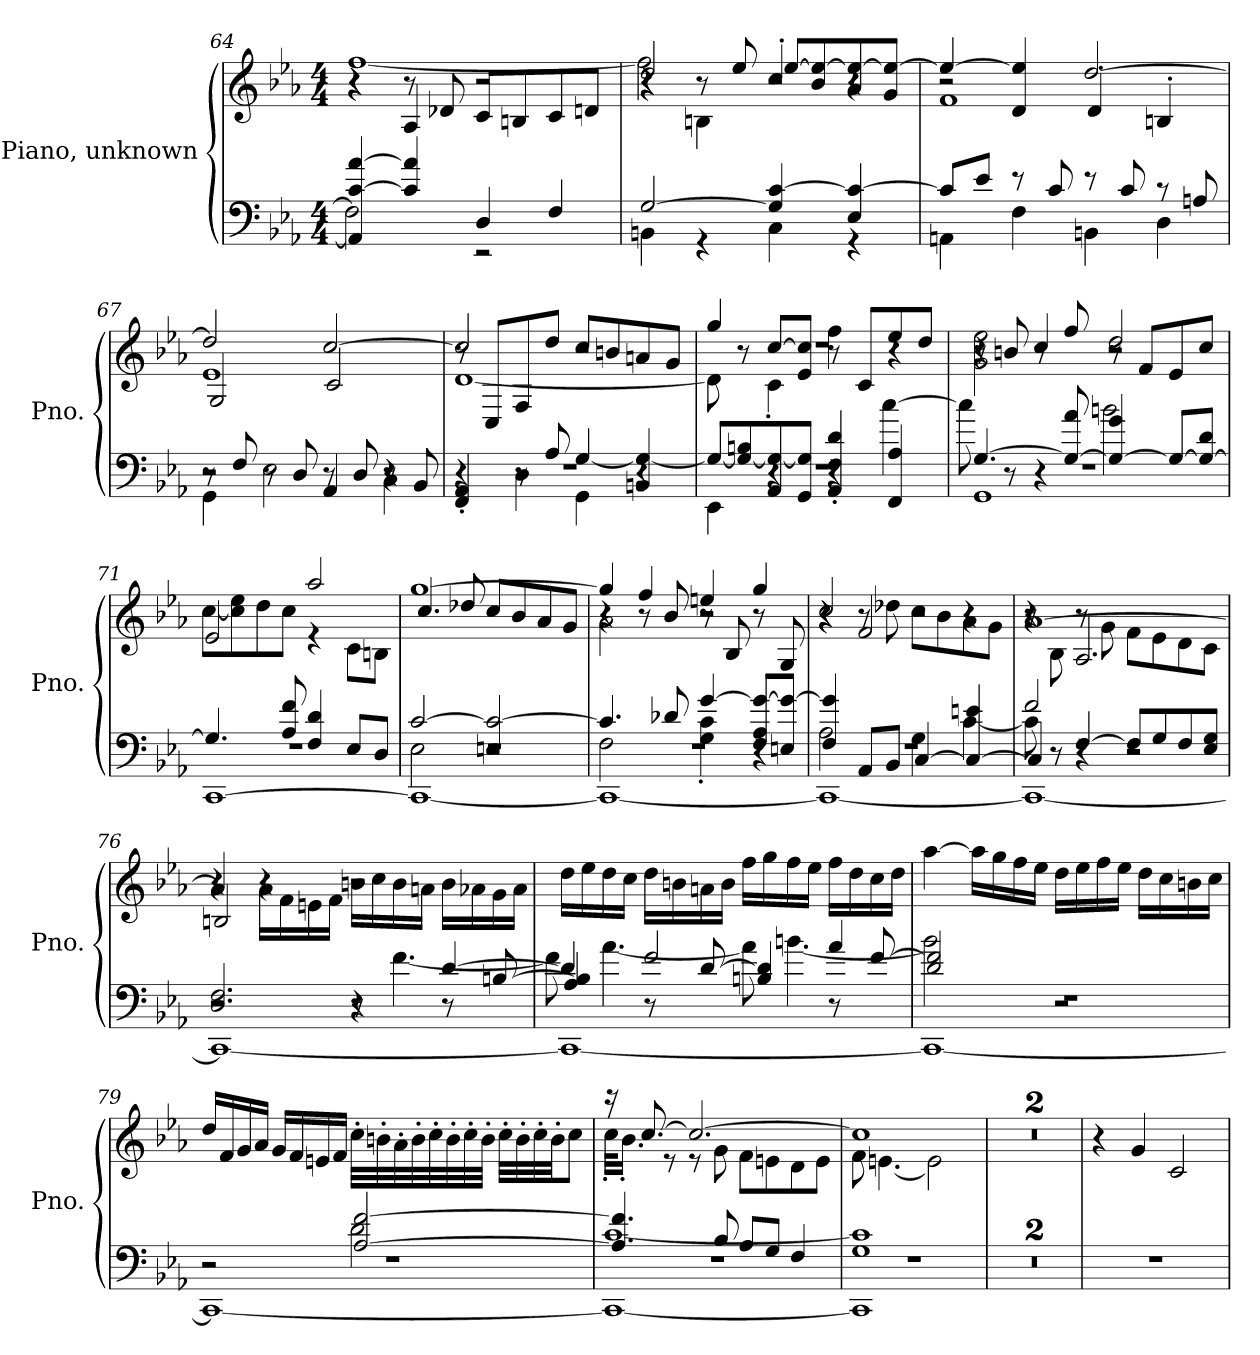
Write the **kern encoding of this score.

**kern	**kern
*part1	*part1
*staff2	*staff1
*I"Piano, unknown	*
*I'Pno.	*
*clefF4	*clefG2
*k[b-e-a-]	*k[b-e-a-]
*M4/4	*M4/4
=64	=64
*^	*^
*	*	*	*^
4AA-/] [4c/ [4a-/	2F\]	4r	[1ff	4r
4c/] 4a-/]	.	4A-/	.	8r
.	.	.	.	8d-X/
4D/	2r	2r	.	8c/L
.	.	.	.	8Bn/
4F/	.	.	.	8c/
.	.	.	.	8dn/J
!!LO:LB:g=z
=65	=65	=65	=65	=65
*	*	*	*	*^
[2G/	4BBn\	2dd/	2ff\]	4r	4r
.	4r	.	.	8r	4Bn\
.	.	.	.	8ee-/	.
4G/] [4c/	4C\	4cc'/	2r	[8ee-/L	2r
.	.	.	.	8b-/ 8ee-/_	.
4E-/ 4c/_	4r	4r	.	8a-/ 8ee-/_	.
.	.	.	.	8g/ 8ee-/_J	.
*	*	*	*	*v	*v
=66	=66	=66	=66	=66
8c/L]	4AAn\	2r	1f	4ee-/_
8e-/J	.	.	.	.
8r	4F\	.	.	4d/ 4ee-/]
8c/	.	.	.	.
8r	4BBn\	[2dd/	.	4d'/
8c/	.	.	.	.
8r	4D\	.	.	4Bn'/
8An/	.	.	.	.
=67	=67	=67	=67	=67
*	*^	*	*	*
8r	4GG\	2r	2dd/]	1e-	2G/
8F/	.	.	.	.	.
8r	2E-\	.	.	.	.
8D/	.	.	.	.	.
8r	.	4AA-/	[2cc/	.	2c/
8D/	.	.	.	.	.
8r	4C\	4r	.	.	.
8BB-/	.	.	.	.	.
!!LO:LB:g=z	!!	!!
=68	=68	=68	=68	=68	=68
1r	4FF/' 4AA-/'	4r	2cc/]	[1d	8r
.	.	.	.	.	8C/L
.	8r	4D\	.	.	8F/
.	8A-/	.	.	.	8dd/J
.	[4G/	4GG\	2r	.	8cc/L
.	.	.	.	.	8bn/
.	4BBn/ 4G/_	4r	.	.	8an/
.	.	.	.	.	8g/J
=69	=69	=69	=69	=69	=69
1r	8G/L_	4EE-\	1r	8d\]	4gg/
.	8G/_ 8Bn/	.	.	8r	.
.	8AA-/ 8G/_	4r	.	4c'\	[8cc/L
.	8GG/ 8G/]J	.	.	.	8e-/ 8cc/]J
.	4AA-/' 4F/' 4d/'	4r	.	4ff\	8r
.	.	.	.	.	8c/L
.	4FF/ 4A-/	[4cc\	.	4r	8ee-/
.	.	.	.	.	8dd/J
=70	=70	=70	=70	=70	=70
*	*	*^	*	*	*
1r	1GG	[4.G/	8cc\]	4r	2g\ 2ee-\	8r
.	.	.	8r	.	.	8bn/
.	.	.	4r	4cc/	.	8r
.	.	8G/_ 8a-/	.	.	.	8ff/
.	.	4G/_ 4g/	2bn\	2dd/	2r	8r
.	.	.	.	.	.	8f/L
.	.	8G/L_	.	.	.	8e-/
.	.	8G/_ 8d/J	.	.	.	8cc/J
*	*	*v	*v	*	*	*
*	*	*	*	*v	*v
!!LO:LB:g=z
=71	=71	=71	=71	=71
1r	4.G/]	[1CC	2e-/	[8cc\L
.	.	.	.	8cc\] 8ee-\
.	.	.	.	8dd\
.	8A-/ 8f/	.	.	8cc\J
.	4F/ 4d/	.	2aa-/	4r
.	8E-/L	.	.	8c\L
.	8D/J	.	.	8Bn\J
=72	=72	=72	=72	=72
*	*	*^	*	*
1r	2E-\	[2c/	1CC_	[1gg	4.cc/
.	.	.	.	.	8dd-X/
.	2r	2En/ 2c/_	.	.	8cc/L
.	.	.	.	.	8b-/
.	.	.	.	.	8a-/
.	.	.	.	.	8g/J
=73	=73	=73	=73	=73	=73
*	*	*	*	*	*^
1r	2F\	4.c/]	1CC_	4gg/]	2a-\	4r
.	.	.	.	4ff/	.	8r
.	.	8d-X/	.	.	.	8b-/
.	4G\' 4c\'	[4g/	.	4een/	2r	8r
.	.	.	.	.	.	8B-/
.	4r	8F/ 8A-/ 8g/_L	.	4gg/	.	8r
.	.	8En/ 8g/_J	.	.	.	8G/
=74	=74	=74	=74	=74	=74	=74
1r	2A-\	4F/ 4g/]	1CC_	2cc/	4r	4r
.	.	8AA-/L	.	.	8r	2f/
.	.	8BB-/J	.	.	8dd-X\	.
.	4G\	[4C/	.	2r	8cc\L	.
.	.	.	.	.	8b-\	.
.	[4c\	4C/_ 4en/	.	.	8a-\	4r
.	.	.	.	.	8g\J	.
!!LO:PB:g=z	!!	!!
=75	=75	=75	=75	=75	=75	=75
2f/	8c\]	4C/]	1CC_	[1a-	8r	4r
.	8r	.	.	.	8B-\	.
.	4r	[4F/	.	.	8r	2.A-/
.	.	.	.	.	8g\	.
2r	2r	8F/L]	.	.	8f\L	.
.	.	8G/	.	.	8e-\	.
.	.	8F/	.	.	8d\	.
.	.	8E-/ 8G/J	.	.	8c\J	.
=76	=76	=76	=76	=76	=76	=76
2r	2r	2.D/ 2.F/	1CC_	4a-/]	4r	2Bn/
.	.	.	.	4r	16a-\LL	.
.	.	.	.	.	16f\	.
.	.	.	.	.	16en\	.
.	.	.	.	.	16f\JJ	.
4r	8r	.	.	2r	16bn\LL	2r
.	.	.	.	.	16cc\	.
.	[4.f\	.	.	.	16b\	.
.	.	.	.	.	16an\JJ	.
[4d/	.	8r	.	.	16b\LL	.
.	.	.	.	.	16a-X\	.
.	.	[8Bn/	.	.	16g\	.
.	.	.	.	.	16a-\JJ	.
*	*	*	*	*v	*v	*v
!!LO:LB:g=z
=77	=77	=77	=77	=77
4d/]	8f\]	4A-/ 4B/]	1CC_	16dd\LL
.	.	.	.	16ee-\
.	[4.a-\	.	.	16dd\
.	.	.	.	16cc\JJ
2f/	.	8r	.	16dd\LL
.	.	.	.	16bn\
.	.	[8d/	.	16an\
.	.	.	.	16b\JJ
.	8a-\]	4Bn/ 4d/]	.	16ff\LL
.	.	.	.	16gg\
.	[4.bn\	.	.	16ff\
.	.	.	.	16ee-\JJ
4a-/	.	8r	.	16ff\LL
.	.	.	.	16dd\
.	.	[8f/	.	16cc\
.	.	.	.	16dd\JJ
=78	=78	=78	=78	=78
1r	2b\]	2d/ 2f/]	1CC_	[4aa-\
.	.	.	.	16aa-\LL]
.	.	.	.	16gg\
.	.	.	.	16ff\
.	.	.	.	16ee-\JJ
.	2r	2r	.	16dd\LL
.	.	.	.	16ee-\
.	.	.	.	16ff\
.	.	.	.	16ee-\JJ
.	.	.	.	16dd\LL
.	.	.	.	16cc\
.	.	.	.	16bn\
.	.	.	.	16cc\JJ
!!LO:LB:g=z
=79	=79	=79	=79	=79
1r	2r	2r	1CC_	16dd/LL
.	.	.	.	16f/
.	.	.	.	16g/
.	.	.	.	16a-/JJ
.	.	.	.	16g/LL
.	.	.	.	16f/
.	.	.	.	16en/
.	.	.	.	16f/JJ
.	2d\	[2A-/ [2f/	.	32cc'\LLL
.	.	.	.	32bn'\
.	.	.	.	32a-'\
.	.	.	.	32b'\
.	.	.	.	32cc'\
.	.	.	.	32b'\
.	.	.	.	32cc'\
.	.	.	.	32b'\JJJ
.	.	.	.	32cc'\LLL
.	.	.	.	32b'\
.	.	.	.	32cc'\
.	.	.	.	32b'\JJ
.	.	.	.	8cc\J
=80	=80	=80	=80	=80
*	*	*	*	*^
1r	[1c	4.A-/] 4.f/]	1CC_	16r	32cc'\KLL
.	.	.	.	.	16.b-'\JJ
.	.	.	.	[8.cc/	.
.	.	.	.	.	8r
.	.	.	.	2.cc/_	8r
.	.	8B-/	.	.	8g\
.	.	8A-/L	.	.	8f\L
.	.	8G/J	.	.	8en\
.	.	4F/	.	.	8d\
.	.	.	.	.	8e\J
=81	=81	=81	=81	=81	=81
1r	1c]	1G	1CC]	1cc]	8f\
.	.	.	.	.	[4.en\
.	.	.	.	.	2e\]
*v	*v	*v	*v	*	*
*	*v	*v
=82	=82
1r	1r
!!LO:LB:g=z
=83	=83
1r	1r
=84	=84
1r	4r
.	4g/
.	2c/
=	=
*-	*-
